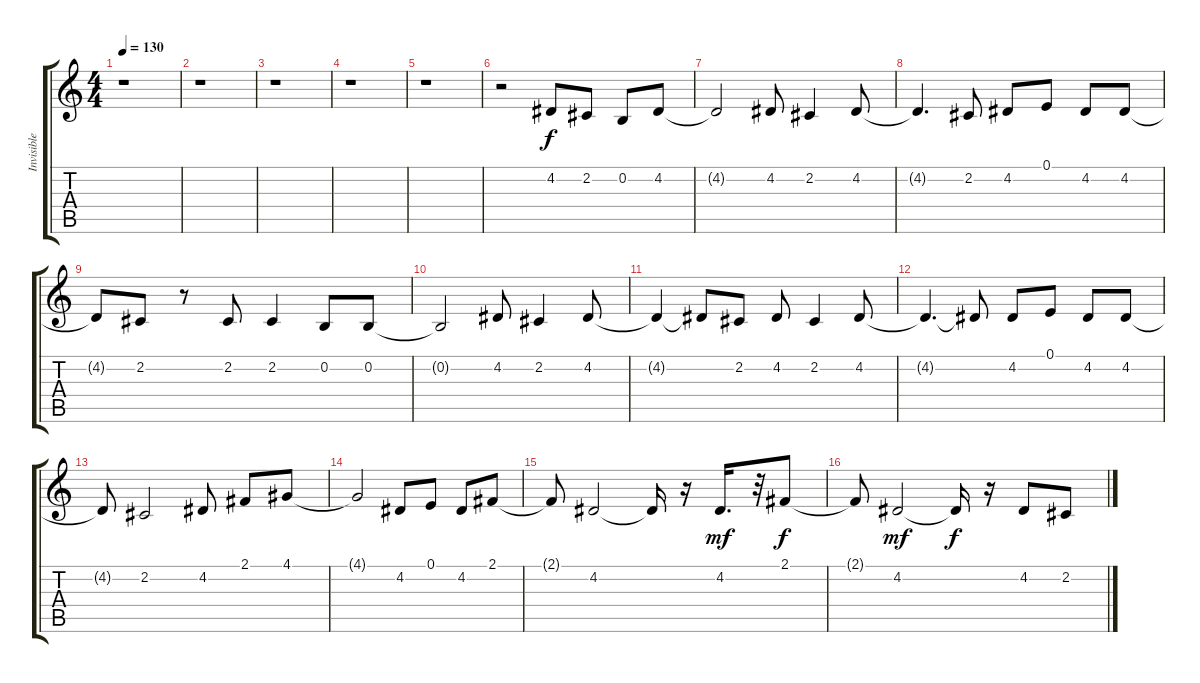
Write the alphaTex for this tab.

\track ("Invisible Man" "Invisible ") {instrument cello}
\staff {score tabs}
\tuning (E4 B3 G3 D3 A2 E2) {hide}
\ts (4 4)
\tempo 130
\clef g2
\ks c
r.1{dy f} |
r.1 |
r.1 |
r.1 |
r.1 |
r.2 4.2.8 2.2.8 0.2.8 4.2.8 |
4.2{t}.2 4.2.8 2.2.4 4.2.8 |
4.2{t}.4{d} 2.2.8 4.2.8 0.1.8 4.2.8 4.2.8 |
4.2{t}.8 2.2.8 r.8 2.2.8 2.2.4 0.2.8 0.2.8 |
0.2{t}.2 4.2.8 2.2.4 4.2.8 |
4.2{t}.4 4.2{t}.8 2.2.8 4.2.8 2.2.4 4.2.8 |
4.2{t}.4{d} 4.2{t}.8 4.2.8 0.1.8 4.2.8 4.2.8 |
4.2{t}.8 2.2.2 4.2.8 2.1.8 4.1.8 |
4.1{t}.2 4.2.8 0.1.8 4.2.8 2.1.8 |
2.1{t}.8 4.2.2 4.2{t}.16 r.16 4.2.16{d dy mf} r.32 2.1.8{dy f} |
2.1{t}.8 4.2.2{dy mf} 4.2{t}.16{dy f} r.16 4.2.8 2.2.8
